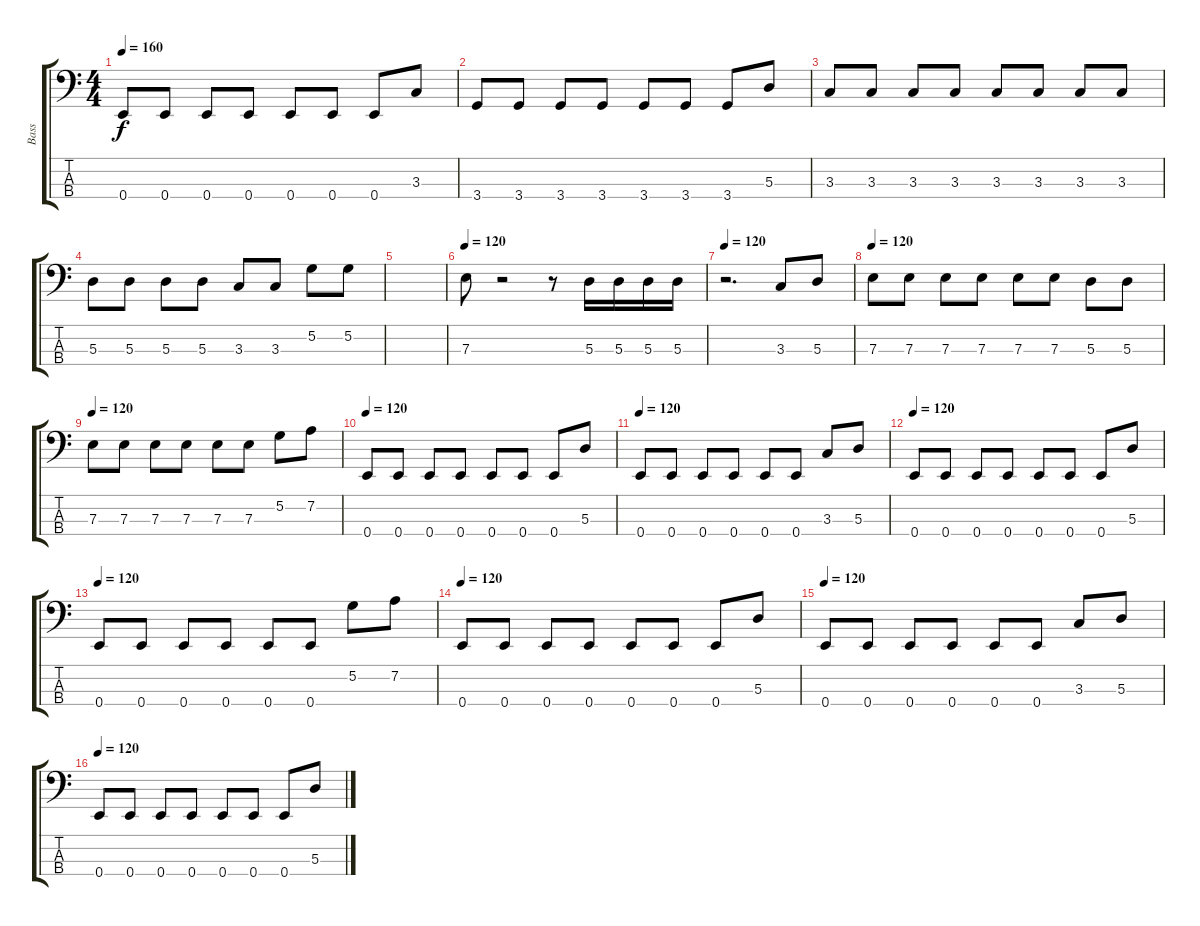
\track ("Bass" "Bass") {instrument electricbassfinger}
\staff {score tabs}
\tuning (G2 D2 A1 E1) {hide}
\ts (4 4)
\tempo 160
\clef f4
\ks c
0.4.8{dy f} 0.4.8 0.4.8 0.4.8 0.4.8 0.4.8 0.4.8 3.3.8 |
3.4.8 3.4.8 3.4.8 3.4.8 3.4.8 3.4.8 3.4.8 5.3.8 |
3.3.8 3.3.8 3.3.8 3.3.8 3.3.8 3.3.8 3.3.8 3.3.8 |
5.3.8 5.3.8 5.3.8 5.3.8 3.3.8 3.3.8 5.2.8 5.2.8 |
|
\tempo 120
7.3.8 r.2 r.8 5.3.16 5.3.16 5.3.16 5.3.16 |
\tempo 120
r.2{d} 3.3.8 5.3.8 |
\tempo 120
7.3.8 7.3.8 7.3.8 7.3.8 7.3.8 7.3.8 5.3.8 5.3.8 |
\tempo 120
7.3.8 7.3.8 7.3.8 7.3.8 7.3.8 7.3.8 5.2.8 7.2.8 |
\tempo 120
0.4.8 0.4.8 0.4.8 0.4.8 0.4.8 0.4.8 0.4.8 5.3.8 |
\tempo 120
0.4.8 0.4.8 0.4.8 0.4.8 0.4.8 0.4.8 3.3.8 5.3.8 |
\tempo 120
0.4.8 0.4.8 0.4.8 0.4.8 0.4.8 0.4.8 0.4.8 5.3.8 |
\tempo 120
0.4.8 0.4.8 0.4.8 0.4.8 0.4.8 0.4.8 5.2.8 7.2.8 |
\tempo 120
0.4.8 0.4.8 0.4.8 0.4.8 0.4.8 0.4.8 0.4.8 5.3.8 |
\tempo 120
0.4.8 0.4.8 0.4.8 0.4.8 0.4.8 0.4.8 3.3.8 5.3.8 |
\tempo 120
0.4.8 0.4.8 0.4.8 0.4.8 0.4.8 0.4.8 0.4.8 5.3.8
